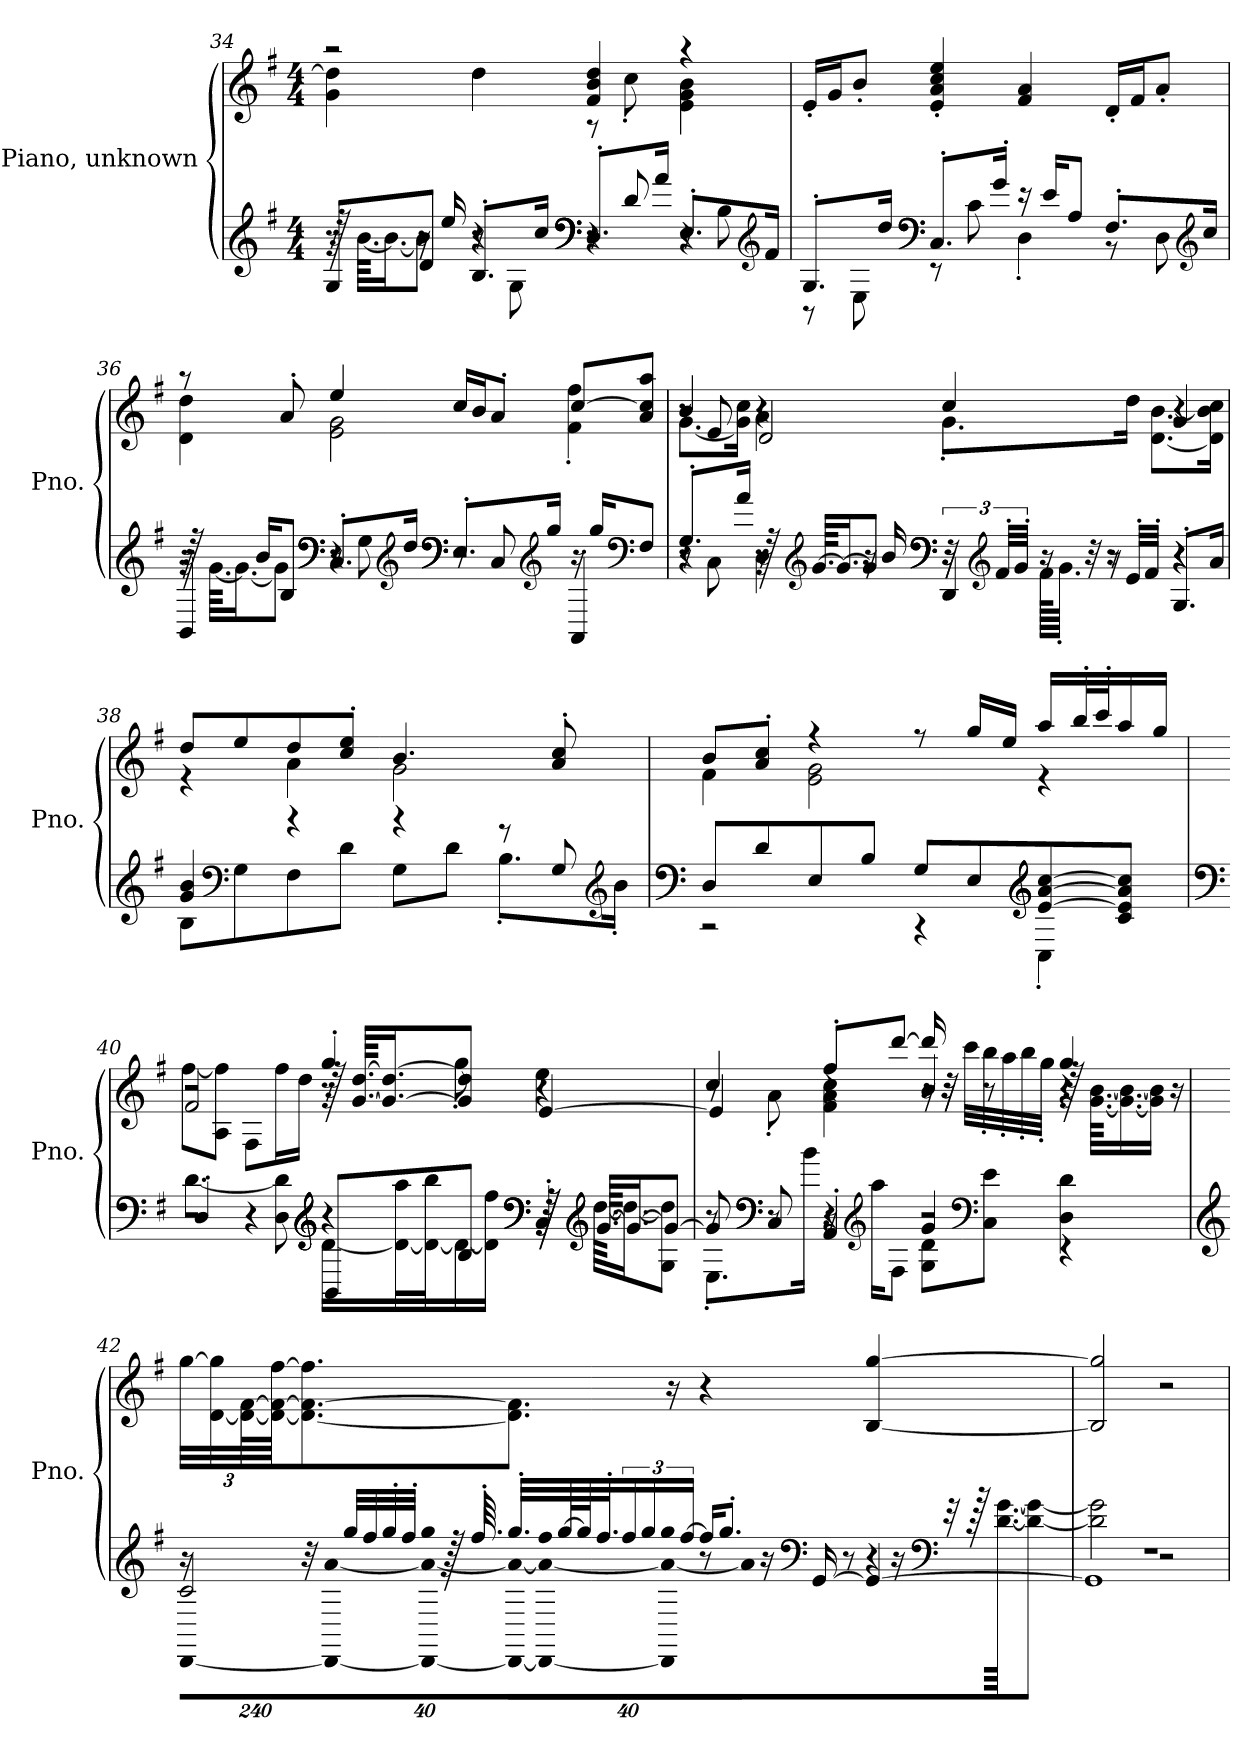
**kern	**kern
*part1	*part1
*staff2	*staff1
*I"Piano, unknown	*
*I'Pno.	*
*clefG2	*clefG2
*k[f#]	*k[f#]
*M4/4	*M4/4
=34	=34
*^	*^
*	*^	*	*
8r	128r	8G/L	2r	4g\ 4dd\]
.	[64.b\KKLL	.	.	.
.	16.b\J_	.	.	.
16r	8b\J]	8d/J	.	.
16ee/	.	.	.	.
8.B'/L	8r	4r	.	4dd\
.	8G\	.	.	.
16cc/Jk	.	.	.	.
*clefF4	*	*	*	*
8.D'/L	4r	8r	4f#/ 4b/ 4dd/	8r
.	.	8d/	.	8cc'\
16a/Jk	.	.	.	.
8.E'/L	8r	4r	4r	4e\ 4g\ 4b\
.	8B\	.	.	.
*clefG2	*	*	*	*
16f#/Jk	.	.	.	.
*	*v	*v	*	*
*	*	*v	*v
!!LO:LB:g=z
=35	=35	=35
8.G'/L	8r	16e'/LL
.	.	16g/J
.	8E\	8b'/J
16dd/Jk	.	.
*clefF4	*	*
8.C'/L	8r	4e/' 4a/' 4cc/' 4ee/'
.	8c\	.
16g'/Jk	.	.
16r	4D'\	4f#/ 4a/
16e/KL	.	.
8A/J	.	.
8.F#'/L	8r	16d'/LL
.	.	16f#/J
.	8D\	8a'/J
*clefG2	*	*
16cc/Jk	.	.
=36	=36	=36
*	*^	*^
16r	128r	4BB'/	8r	4d\ 4dd\
.	[64.g\KKLL	.	.	.
.	16.g\J_	.	.	.
16b/KL	.	.	.	.
8B/J	8g\J]	.	8a'/	.
*clefF4	*	*	*	*
8.C'/L	8r	4r	4ee/	2e\ 2g\
.	8G\	.	.	.
*clefG2	*	*	*	*
16dd/Jk	.	.	.	.
*clefF4	*	*	*	*
8.E'/L	2r	8r	16cc/LL	.
.	.	.	16b/J	.
.	.	8C/	8a'/J	.
*clefG2	*	*	*	*
16gg/Jk	.	.	.	.
16r	.	4AA'/	[8cc/L	4f#\' 4ff#\'
16gg/KL	.	.	.	.
*clefF4	*	*	*	*
8F#/J	.	.	8a/ 8cc/] 8aa/J	.
!!LO:LB:g=z
=37	=37	=37	=37	=37
*	*	*	*	*^
8.G'/L	8r	4r	4b/	[8.g\L	8r
.	8C\	.	.	.	8e/
16a/Jk	.	.	.	16g\] 16cc\Jk	.
8r	4D\	128r	4r	4a\	2d/
*clefG2	*	*	*	*	*
.	.	[64.g/KKLL	.	.	.
.	.	16.g/J_	.	.	.
16r	.	8g/J]	.	.	.
16b/	.	.	.	.	.
*clefF4	*	*	*	*	*
48r	16r	4DD/	4cc/	8.g'\L	.
*clefG2	*	*	*	*	*
48f#'/LLL	.	.	.	.	.
48g'/JJJ	.	.	.	.	.
16r	128f#\KLLLL	.	.	.	.
.	64.g'\JJJJ	.	.	.	.
.	32r	.	.	.	.
16r	8r	.	.	.	.
32e'/LLL	.	.	.	16dd\Jk	.
32f#'/JJJ	.	.	.	.	.
8.G'/L	4r	4r	4g/	[8.d\ [8.b\L	4r
16a/Jk	.	.	.	16d\] 16b\] 16cc\Jk	.
*	*v	*v	*	*	*
*	*	*	*v	*v
=38	=38	=38	=38
4g/ 4b/	8B\L	8dd/L	4r
*clefF4	*	*	*
.	8G\	8ee/	.
4r	8F#\	8dd/	4a\
.	8d\J	8cc/' 8ee/'J	.
4r	8G\L	4.b/	2g\
.	8d\J	.	.
8r	8.B'\L	.	.
8G/	.	8a/' 8cc/'	.
*clefG2	*	*	*
.	16b'\Jk	.	.
!!LO:LB:g=z	!!
=39	=39	=39	=39
*clefF4	*	*	*
8D/L	2r	8b/L	4f#\
8d/	.	8a/' 8cc/'J	.
8E/	.	4r	2e\ 2g\
8B/J	.	.	.
8G/L	4r	8r	.
8E/	.	16gg/LL	.
.	.	16ee/JJ	.
*clefG2	*	*	*
[8e/ [8a/ [8cc/	4C'\	16aa/LL	4r
.	.	32bb'/L	.
.	.	32ccc'/J	.
8c/ 8e/] 8a/] 8cc/]J	.	16aa/	.
.	.	16gg/JJ	.
*v	*v	*	*
*	*v	*v
=40	=40
*clefF4	*
*^	*^
*	*^	*	*^
2r	[4.d\	4D'/	2f#/	[8ff#\L	2r
.	.	.	.	8A\ 8ff#\]J	.
.	.	4r	.	8F#\L	.
.	8D\ 8d\]	.	.	16ff#\L	.
.	.	.	.	16dd\JJ	.
*clefG2	*	*	*	*	*
4r	[16d\LL	8BB/L	4gg'/	8r	128r
.	.	.	.	.	[64.g/ [64.dd/KKLL
.	.	.	.	.	16.g/_ 16.dd/_J
.	32d\_ 32aa\L	.	.	.	.
.	32d\_ 32bb\J	.	.	.	.
.	16d\_	8B/J	.	8gg'\	8g/] 8dd/]J
.	16d\] 16ff#\JJ	.	.	.	.
*clefF4	*	*	*	*	*
128r	128r	4C'/	4r	4ee\	[4e/
*clefG2	*	*	*	*	*
[64.g/KKLL	[64.dd\KKLL	.	.	.	.
16.g/J_	16.dd\J_	.	.	.	.
8g/J_	8G\ 8dd\]J	.	.	.	.
!!LO:LB:g=z	!!	!!
=41	=41	=41	=41	=41	=41
8g/]	8.E'\L	8r	4cc/	8r	4e/]
*clefF4	*	*	*	*	*
8r	.	8C/	.	8a'\	.
.	16b\Jk	.	.	.	.
4r	16r	4AA'/	8ff#'/L	4f#\ 4a\ 4cc\	4r
*clefG2	*	*	*	*	*
.	16aa\KL	.	.	.	.
.	8F#\J	.	[8ddd/J	.	.
2r	8G\ 8d\L	4g/	16ddd/]	16r	4b/
.	.	.	16r	32r	.
.	.	.	.	32ccc\LLL	.
*clefF4	*	*	*	*	*
.	8C\ 8e\J	.	8r	32bb'\	.
.	.	.	.	32aa'\	.
.	.	.	.	32bb'\	.
.	.	.	.	32gg'\JJJ	.
.	4D\ 4d\	4r	4gg/	128r	4r
.	.	.	.	[64.g\ [64.b\KKLL	.
.	.	.	.	16.g\_ 16.b\_	.
.	.	.	.	16g\] 16b\]JJ	.
.	.	.	.	16r	.
*	*	*	*v	*v	*v
!!LO:PB:g=z
=42	=42	=42	=42
*clefG2	*	*	*
*	*Xbrackettup	*	*
*	*	*	*^
!	!LO:N:vis=16	!	!	!
*	*	*	*v	*v
*	*	*	*Xbrackettup
16r	[1920%137DD\KL	2c/	[48gg\LLL
.	.	.	[48d\ 48gg\]
.	.	.	96d\_ [96f#\L
.	.	.	96d\_ 96f#\_ [96ff#\JJJ
32r	.	.	8.d\_ 8.f#\_ 8.ff#\]
!	!LO:N:vis=8	!	!
.	960%137DD\_ [960%137a\	.	.
32gg/LLL	.	.	.
32ff#/	.	.	.
32gg'/	.	.	.
32ff#'/JJJ	.	.	.
!	!LO:N:vis=32	!	!
.	640%23DD\_ 640%23a\_ 640%23gg\Jkk	.	.
128r	.	.	.
64.ff#'/	.	.	.
!	!LO:N:vis=32	!	!
32.gg'/LLL	640%23DD\_ 640%23a\_KLL	.	8.d\] 8.f#\]J
!	!LO:N:vis=16	!	!
.	1920%137DD\_ 1920%137a\_ 1920%137ff#\	.	.
[64gg/L	.	.	.
64gg/J]	.	.	.
32.ff#'/J	.	.	.
!	!LO:N:vis=16	!	!
.	1920%137DD\] 1920%137a\_ 1920%137gg\	.	.
24ff#/	.	.	.
24gg/	.	.	.
!	!LO:N:vis=16	!	!
.	1920%137a\JJ]	.	.
.	.	.	16r
[24ff#/JJ	.	.	.
16ff#/KL]	8r	8r	4r
8.gg'/J	.	.	.
.	16r	16r	.
*clefF4	*	*	*
.	32r	[16GG/	.
.	128r	.	.
.	[64.d\ [64.g\	.	.
4r	4d\_ 4g\_	4GG/_	[4B/ [4gg/
=43	=43	=43	=43
1r	2d\] 2g\]	1GG]	2B/] 2gg/]
.	2r	.	2r
*v	*v	*v	*
=	=
*-	*-
